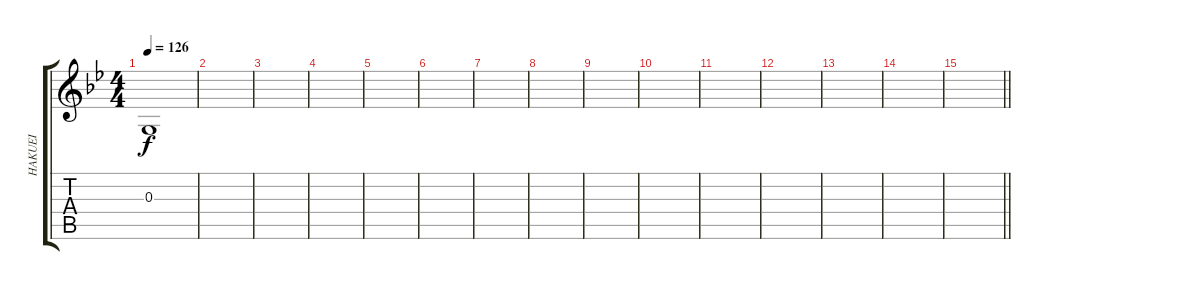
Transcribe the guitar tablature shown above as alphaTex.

\track ("HAKUEI" "HAKUEI") {instrument oboe}
\staff {score tabs}
\tuning (E4 B3 G3 D3 A2 E2) {hide}
\ts (4 4)
\tempo 126
\clef g2
\ks bb
0.3{t}.1{dy f} |
|
|
|
|
|
|
|
|
|
|
|
|
|
\barLineRight lightlight
